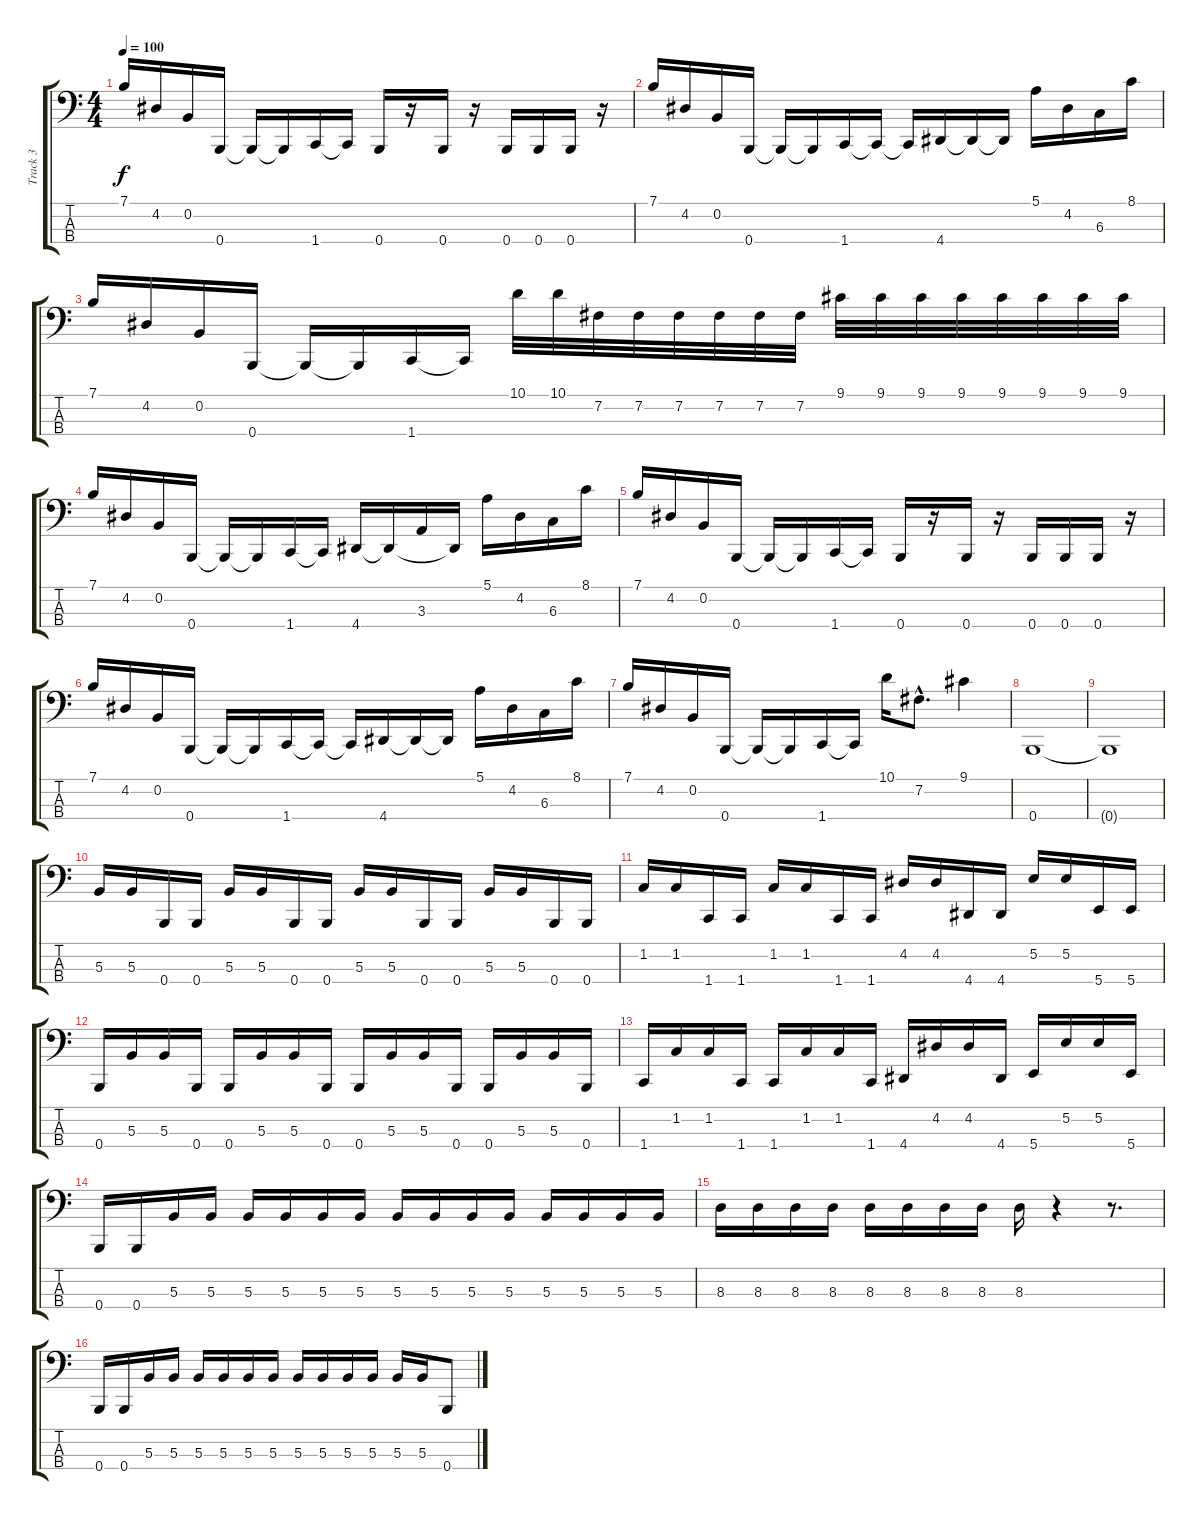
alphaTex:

\track ("Track 3" "Track 3") {instrument electricbassfinger}
\staff {score tabs}
\tuning (E2 B1 Gb1 B0) {hide}
\ts (4 4)
\tempo 100
\clef f4
\ks c
7.1.16{dy f} 4.2.16 0.2.16 0.4.16 0.4{t}.16 0.4{t}.16 1.4.16 1.4{t}.16 0.4.16 r.16 0.4.16 r.16 0.4.16 0.4.16 0.4.16 r.16 |
7.1.16 4.2.16 0.2.16 0.4.16 0.4{t}.16 0.4{t}.16 1.4.16 1.4{t}.16 1.4{t}.16 4.4.16 4.4{t}.16 4.4{t}.16 5.1.16 4.2.16 6.3.16 8.1.16 |
7.1.16 4.2.16 0.2.16 0.4.16 0.4{t}.16 0.4{t}.16 1.4.16 1.4{t}.16 10.1.32 10.1.32 7.2.32 7.2.32 7.2.32 7.2.32 7.2.32 7.2.32 9.1.32 9.1.32 9.1.32 9.1.32 9.1.32 9.1.32 9.1.32 9.1.32 |
7.1.16 4.2.16 0.2.16 0.4.16 0.4{t}.16 0.4{t}.16 1.4.16 1.4{t}.16 4.4.16 4.4{t}.16 3.3.16 4.4{t}.16 5.1.16 4.2.16 6.3.16 8.1.16 |
7.1.16 4.2.16 0.2.16 0.4.16 0.4{t}.16 0.4{t}.16 1.4.16 1.4{t}.16 0.4.16 r.16 0.4.16 r.16 0.4.16 0.4.16 0.4.16 r.16 |
7.1.16 4.2.16 0.2.16 0.4.16 0.4{t}.16 0.4{t}.16 1.4.16 1.4{t}.16 1.4{t}.16 4.4.16 4.4{t}.16 4.4{t}.16 5.1.16 4.2.16 6.3.16 8.1.16 |
7.1.16 4.2.16 0.2.16 0.4.16 0.4{t}.16 0.4{t}.16 1.4.16 1.4{t}.16 10.1.16 7.2{hac}.8{d} 9.1.4 |
0.4.1 |
0.4{t}.1 |
5.3.16 5.3.16 0.4.16 0.4.16 5.3.16 5.3.16 0.4.16 0.4.16 5.3.16 5.3.16 0.4.16 0.4.16 5.3.16 5.3.16 0.4.16 0.4.16 |
1.2.16 1.2.16 1.4.16 1.4.16 1.2.16 1.2.16 1.4.16 1.4.16 4.2.16 4.2.16 4.4.16 4.4.16 5.2.16 5.2.16 5.4.16 5.4.16 |
0.4.16 5.3.16 5.3.16 0.4.16 0.4.16 5.3.16 5.3.16 0.4.16 0.4.16 5.3.16 5.3.16 0.4.16 0.4.16 5.3.16 5.3.16 0.4.16 |
1.4.16 1.2.16 1.2.16 1.4.16 1.4.16 1.2.16 1.2.16 1.4.16 4.4.16 4.2.16 4.2.16 4.4.16 5.4.16 5.2.16 5.2.16 5.4.16 |
0.4.16 0.4.16 5.3.16 5.3.16 5.3.16 5.3.16 5.3.16 5.3.16 5.3.16 5.3.16 5.3.16 5.3.16 5.3.16 5.3.16 5.3.16 5.3.16 |
8.3.16 8.3.16 8.3.16 8.3.16 8.3.16 8.3.16 8.3.16 8.3.16 8.3.16 r.4 r.8{d} |
0.4.16 0.4.16 5.3.16 5.3.16 5.3.16 5.3.16 5.3.16 5.3.16 5.3.16 5.3.16 5.3.16 5.3.16 5.3.16 5.3.16 0.4.8
